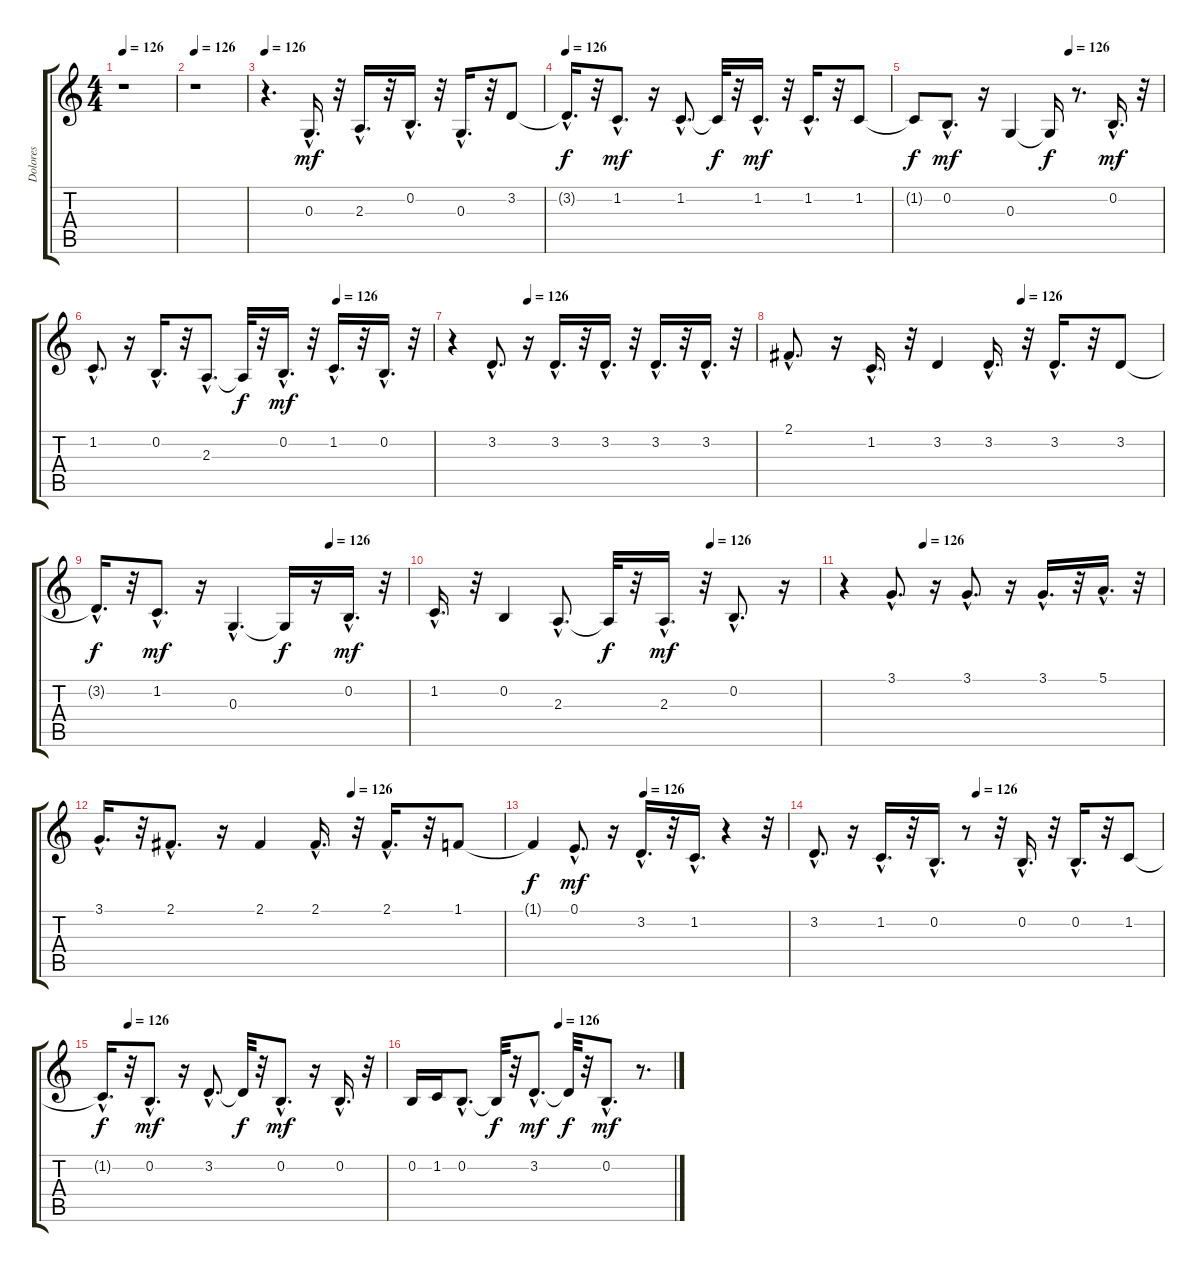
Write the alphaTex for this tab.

\track ("Dolores" "Dolores") {instrument panflute}
\staff {score tabs}
\tuning (E4 B3 G3 D3 A2 E2) {hide}
\ts (4 4)
\tempo 126
\clef g2
\ks c
r.1{dy mf} |
\tempo 126
r.1 |
\tempo 126
r.4{d} 0.3{hac}.16{d} r.32 2.3{hac}.16{d} r.32 0.2{hac}.16{d} r.32 0.3{hac}.16{d} r.32 3.2.8 |
\tempo 126
3.2{hac t}.16{d dy f} r.32 1.2{hac}.8{d dy mf} r.16 1.2{hac}.8{d} 1.2{t}.32{dy f} r.32 1.2{hac}.16{d dy mf} r.32 1.2{hac}.16{d} r.32 1.2.8 |
\tempo (126 0.625)
1.2{t}.8{dy f} 0.2{hac}.8{d dy mf} r.16 0.3.4 0.3{t}.16{dy f} r.8{d} 0.2{hac}.16{d dy mf} r.32 |
\tempo (126 0.71875)
1.2{hac}.8{d} r.16 0.2{hac}.16{d} r.32 2.3{hac}.8{d} 2.3{t}.32{dy f} r.32 0.2{hac}.16{d dy mf} r.32 1.2{hac}.16{d} r.32 0.2{hac}.16{d} r.32 |
\tempo (126 0.25)
r.4 3.2{hac}.8{d} r.16 3.2{hac}.16{d} r.32 3.2{hac}.16{d} r.32 3.2{hac}.16{d} r.32 3.2{hac}.16{d} r.32 |
\tempo (126 0.625)
2.1{hac}.8{d} r.16 1.2{hac}.16{d} r.32 3.2.4 3.2{hac}.16{d} r.32 3.2{hac}.16{d} r.32 3.2.8 |
\tempo (126 0.75)
3.2{hac t}.16{d dy f} r.32 1.2{hac}.8{d dy mf} r.16 0.3{hac}.4{d} 0.3{t}.16{dy f} r.16 0.2{hac}.16{d dy mf} r.32 |
\tempo (126 0.71875)
1.2{hac}.16{d} r.32 0.2.4 2.3{hac}.8{d} 2.3{t}.32{dy f} r.32 2.3{hac}.16{d dy mf} r.32 0.2{hac}.8{d} r.16 |
\tempo (126 0.25)
r.4 3.1{hac}.8{d} r.16 3.1{hac}.8{d} r.16 3.1{hac}.16{d} r.32 5.1{hac}.16{d} r.32 |
\tempo (126 0.625)
3.1{hac}.16{d} r.32 2.1{hac}.8{d} r.16 2.1.4 2.1{hac}.16{d} r.32 2.1{hac}.16{d} r.32 1.1.8 |
\tempo (126 0.4375)
1.1{t}.4{dy f} 0.1{hac}.8{d dy mf} r.16 3.2{hac}.16{d} r.32 1.2{hac}.16{d} r.4 r.32 |
\tempo (126 0.46875)
3.2{hac}.8{d} r.16 1.2{hac}.16{d} r.32 0.2{hac}.16{d} r.8 r.32 0.2{hac}.16{d} r.32 0.2{hac}.16{d} r.32 1.2.8 |
\tempo (126 0.09375)
1.2{hac t}.16{d dy f} r.32 0.2{hac}.8{d dy mf} r.16 3.2{hac}.8{d} 3.2{t}.32{dy f} r.32 0.2{hac}.8{d dy mf} r.16 0.2{hac}.16{d} r.32 |
\tempo (126 0.5625)
0.2.16 1.2.16 0.2{hac}.8{d} 0.2{t}.32{dy f} r.32 3.2{hac}.8{d dy mf} 3.2{t}.32{dy f} r.32 0.2{hac}.8{d dy mf} r.8{d}
